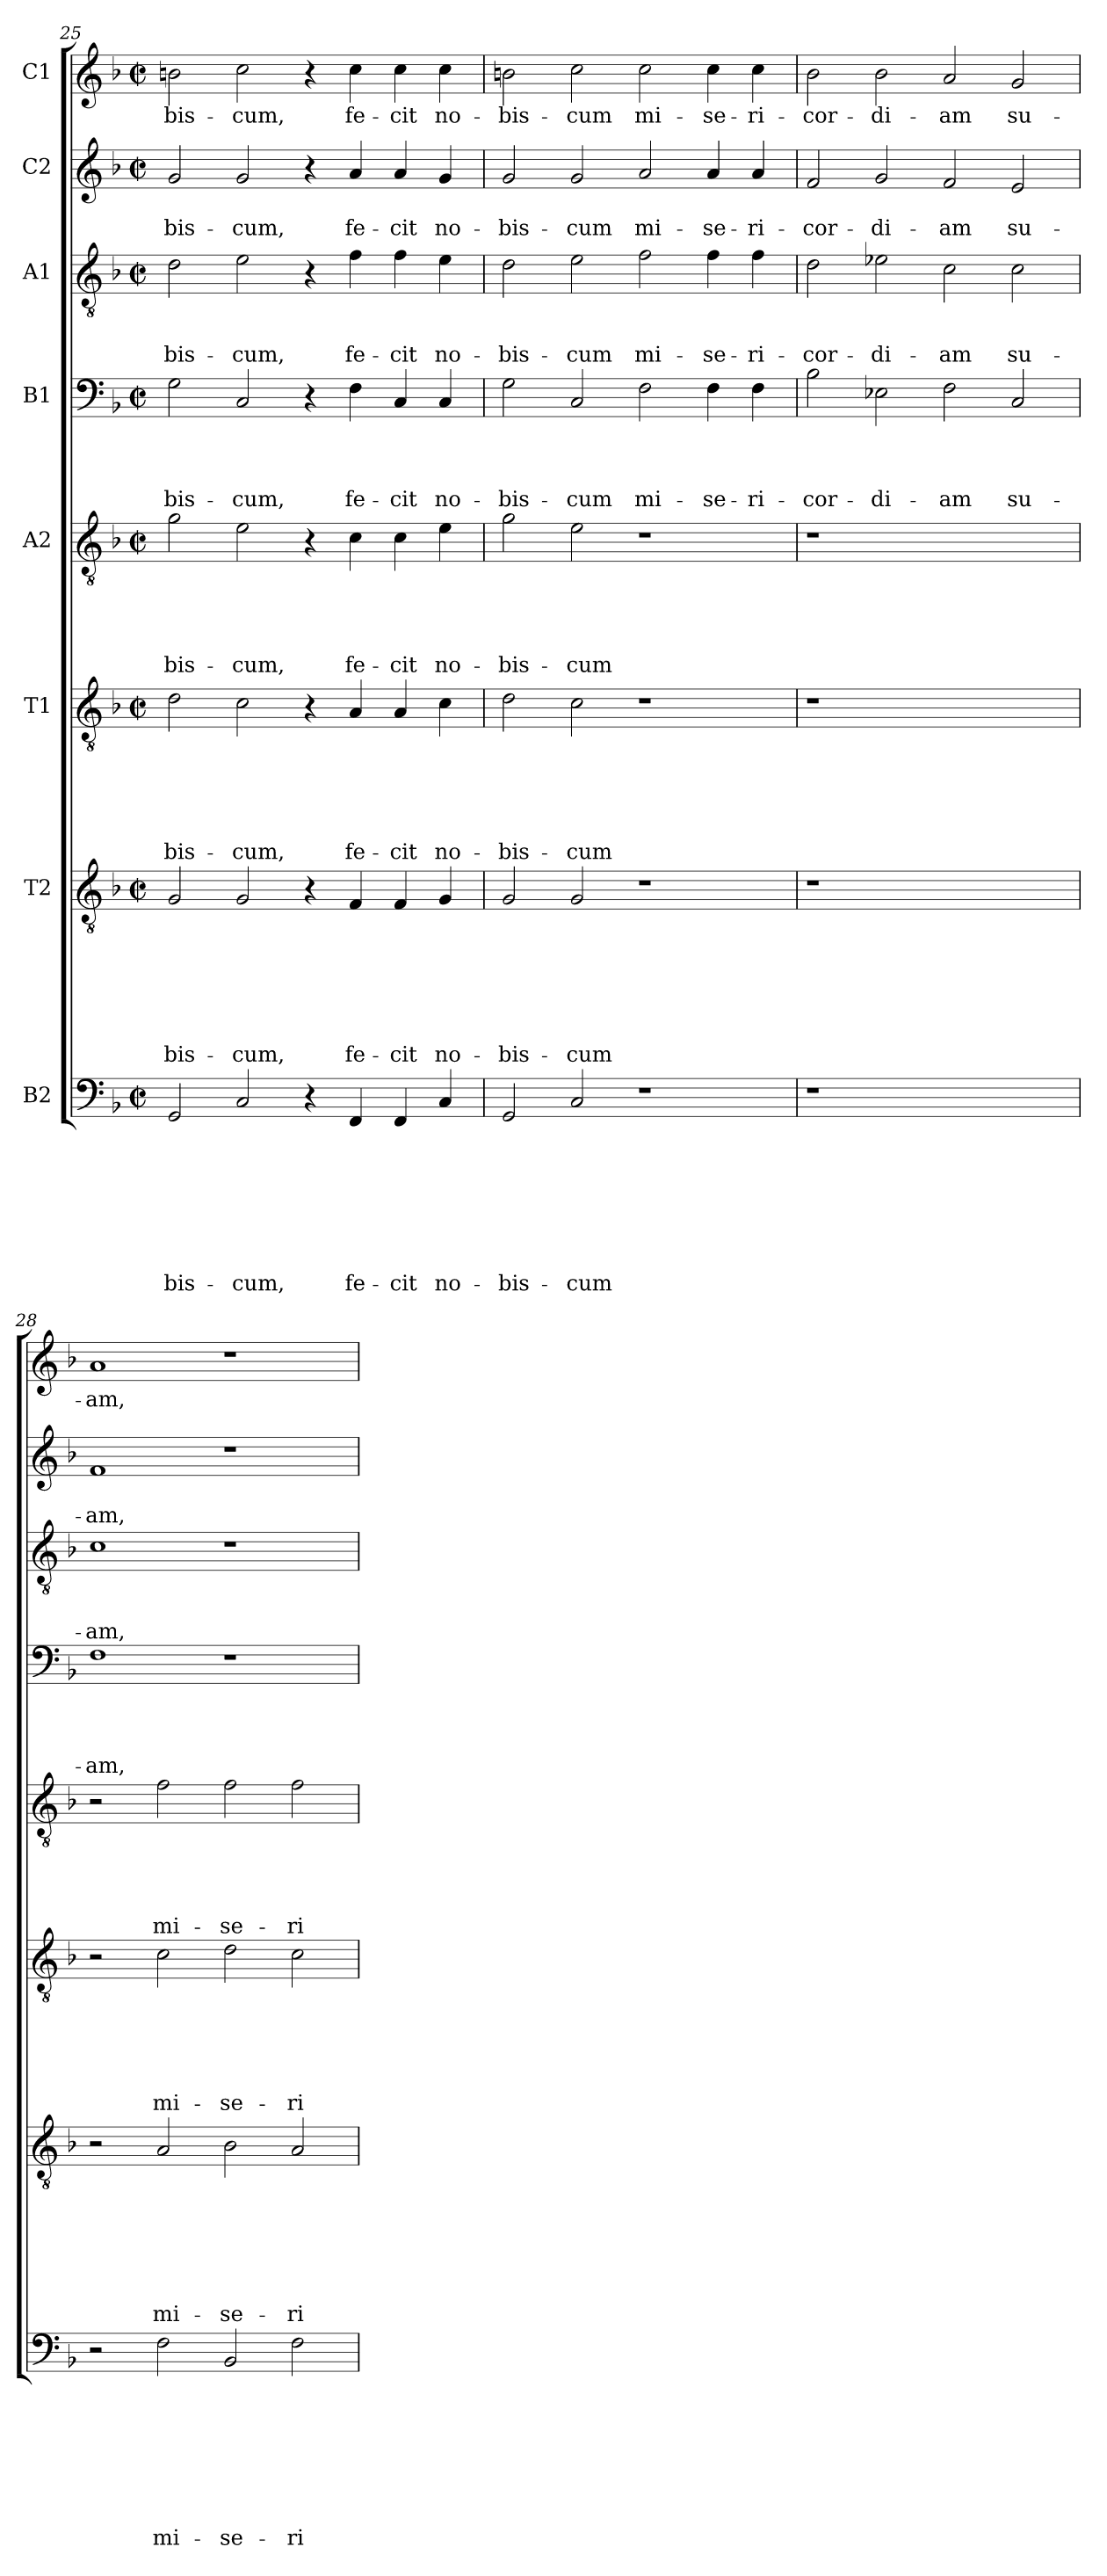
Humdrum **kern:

**kern	**text	**text	**text	**text	**text	**text	**text	**text	**kern	**text	**text	**text	**text	**text	**text	**text	**kern	**text	**text	**text	**text	**text	**text	**kern	**text	**text	**text	**text	**text	**kern	**text	**text	**text	**text	**kern	**text	**text	**text	**kern	**text	**text	**kern	**text
*part8	*part8	*part8	*part8	*part8	*part8	*part8	*part8	*part8	*part7	*part7	*part7	*part7	*part7	*part7	*part7	*part7	*part6	*part6	*part6	*part6	*part6	*part6	*part6	*part5	*part5	*part5	*part5	*part5	*part5	*part4	*part4	*part4	*part4	*part4	*part3	*part3	*part3	*part3	*part2	*part2	*part2	*part1	*part1
*staff8	*staff8	*staff8	*staff8	*staff8	*staff8	*staff8	*staff8	*staff8	*staff7	*staff7	*staff7	*staff7	*staff7	*staff7	*staff7	*staff7	*staff6	*staff6	*staff6	*staff6	*staff6	*staff6	*staff6	*staff5	*staff5	*staff5	*staff5	*staff5	*staff5	*staff4	*staff4	*staff4	*staff4	*staff4	*staff3	*staff3	*staff3	*staff3	*staff2	*staff2	*staff2	*staff1	*staff1
*I"B2	*	*	*	*	*	*	*	*	*I"T2	*	*	*	*	*	*	*	*I"T1	*	*	*	*	*	*	*I"A2	*	*	*	*	*	*I"B1	*	*	*	*	*I"A1	*	*	*	*I"C2	*	*	*I"C1	*
!!LO:PB:g=z
*clefF4	*	*	*	*	*	*	*	*	*clefGv2	*	*	*	*	*	*	*	*clefGv2	*	*	*	*	*	*	*clefGv2	*	*	*	*	*	*clefF4	*	*	*	*	*clefGv2	*	*	*	*clefG2	*	*	*clefG2	*
*k[b-]	*	*	*	*	*	*	*	*	*k[b-]	*	*	*	*	*	*	*	*k[b-]	*	*	*	*	*	*	*k[b-]	*	*	*	*	*	*k[b-]	*	*	*	*	*k[b-]	*	*	*	*k[b-]	*	*	*k[b-]	*
*d:	*	*	*	*	*	*	*	*	*d:	*	*	*	*	*	*	*	*d:	*	*	*	*	*	*	*d:	*	*	*	*	*	*d:	*	*	*	*	*d:	*	*	*	*d:	*	*	*d:	*
*M2/2	*	*	*	*	*	*	*	*	*M2/2	*	*	*	*	*	*	*	*M2/2	*	*	*	*	*	*	*M2/2	*	*	*	*	*	*M2/2	*	*	*	*	*M2/2	*	*	*	*M2/2	*	*	*M2/2	*
*met(c|)	*	*	*	*	*	*	*	*	*met(c|)	*	*	*	*	*	*	*	*met(c|)	*	*	*	*	*	*	*met(c|)	*	*	*	*	*	*met(c|)	*	*	*	*	*met(c|)	*	*	*	*met(c|)	*	*	*met(c|)	*
=25	=25	=25	=25	=25	=25	=25	=25	=25	=25	=25	=25	=25	=25	=25	=25	=25	=25	=25	=25	=25	=25	=25	=25	=25	=25	=25	=25	=25	=25	=25	=25	=25	=25	=25	=25	=25	=25	=25	=25	=25	=25	=25	=25
!	!	!	!	!	!	!	!	!LO:LY:b	!	!	!	!	!	!	!	!LO:LY:b	!	!	!	!	!	!	!LO:LY:b	!	!	!	!	!	!LO:LY:b	!	!	!	!	!LO:LY:b	!	!	!	!LO:LY:b	!	!	!LO:LY:b	!	!LO:LY:b
2GG/	.	.	.	.	.	.	.	-bis-	2G/	.	.	.	.	.	.	-bis-	2d\	.	.	.	.	.	-bis-	2g\	.	.	.	.	-bis-	2G\	.	.	.	-bis-	2d\	.	.	-bis-	2g/	.	-bis-	2bn\	-bis-
!	!	!	!	!	!	!	!	!LO:LY:b	!	!	!	!	!	!	!	!LO:LY:b	!	!	!	!	!	!	!LO:LY:b	!	!	!	!	!	!LO:LY:b	!	!	!	!	!LO:LY:b	!	!	!	!LO:LY:b	!	!	!LO:LY:b	!	!LO:LY:b
2C/	.	.	.	.	.	.	.	-cum,	2G/	.	.	.	.	.	.	-cum,	2c\	.	.	.	.	.	-cum,	2e\	.	.	.	.	-cum,	2C/	.	.	.	-cum,	2e\	.	.	-cum,	2g/	.	-cum,	2cc\	-cum,
4r	.	.	.	.	.	.	.	.	4r	.	.	.	.	.	.	.	4r	.	.	.	.	.	.	4r	.	.	.	.	.	4r	.	.	.	.	4r	.	.	.	4r	.	.	4r	.
!	!	!	!	!	!	!	!	!LO:LY:b	!	!	!	!	!	!	!	!LO:LY:b	!	!	!	!	!	!	!LO:LY:b	!	!	!	!	!	!LO:LY:b	!	!	!	!	!LO:LY:b	!	!	!	!LO:LY:b	!	!	!LO:LY:b	!	!LO:LY:b
4FF/	.	.	.	.	.	.	.	fe-	4F/	.	.	.	.	.	.	fe-	4A/	.	.	.	.	.	fe-	4c\	.	.	.	.	fe-	4F\	.	.	.	fe-	4f\	.	.	fe-	4a/	.	fe-	4cc\	fe-
!	!	!	!	!	!	!	!	!LO:LY:b	!	!	!	!	!	!	!	!LO:LY:b	!	!	!	!	!	!	!LO:LY:b	!	!	!	!	!	!LO:LY:b	!	!	!	!	!LO:LY:b	!	!	!	!LO:LY:b	!	!	!LO:LY:b	!	!LO:LY:b
4FF/	.	.	.	.	.	.	.	-cit	4F/	.	.	.	.	.	.	-cit	4A/	.	.	.	.	.	-cit	4c\	.	.	.	.	-cit	4C/	.	.	.	-cit	4f\	.	.	-cit	4a/	.	-cit	4cc\	-cit
!	!	!	!	!	!	!	!	!LO:LY:b	!	!	!	!	!	!	!	!LO:LY:b	!	!	!	!	!	!	!LO:LY:b	!	!	!	!	!	!LO:LY:b	!	!	!	!	!LO:LY:b	!	!	!	!LO:LY:b	!	!	!LO:LY:b	!	!LO:LY:b
4C/	.	.	.	.	.	.	.	no-	4G/	.	.	.	.	.	.	no-	4c\	.	.	.	.	.	no-	4e\	.	.	.	.	no-	4C/	.	.	.	no-	4e\	.	.	no-	4g/	.	no-	4cc\	no-
=26	=26	=26	=26	=26	=26	=26	=26	=26	=26	=26	=26	=26	=26	=26	=26	=26	=26	=26	=26	=26	=26	=26	=26	=26	=26	=26	=26	=26	=26	=26	=26	=26	=26	=26	=26	=26	=26	=26	=26	=26	=26	=26	=26
!	!	!	!	!	!	!	!	!LO:LY:b	!	!	!	!	!	!	!	!LO:LY:b	!	!	!	!	!	!	!LO:LY:b	!	!	!	!	!	!LO:LY:b	!	!	!	!	!LO:LY:b	!	!	!	!LO:LY:b	!	!	!LO:LY:b	!	!LO:LY:b
2GG/	.	.	.	.	.	.	.	-bis-	2G/	.	.	.	.	.	.	-bis-	2d\	.	.	.	.	.	-bis-	2g\	.	.	.	.	-bis-	2G\	.	.	.	-bis-	2d\	.	.	-bis-	2g/	.	-bis-	2bn\	-bis-
!	!	!	!	!	!	!	!	!LO:LY:b	!	!	!	!	!	!	!	!LO:LY:b	!	!	!	!	!	!	!LO:LY:b	!	!	!	!	!	!LO:LY:b	!	!	!	!	!LO:LY:b	!	!	!	!LO:LY:b	!	!	!LO:LY:b	!	!LO:LY:b
2C/	.	.	.	.	.	.	.	-cum	2G/	.	.	.	.	.	.	-cum	2c\	.	.	.	.	.	-cum	2e\	.	.	.	.	-cum	2C/	.	.	.	-cum	2e\	.	.	-cum	2g/	.	-cum	2cc\	-cum
!	!	!	!	!	!	!	!	!	!	!	!	!	!	!	!	!	!	!	!	!	!	!	!	!	!	!	!	!	!	!	!	!	!	!LO:LY:b	!	!	!	!LO:LY:b	!	!	!LO:LY:b	!	!LO:LY:b
1r	.	.	.	.	.	.	.	.	1r	.	.	.	.	.	.	.	1r	.	.	.	.	.	.	1r	.	.	.	.	.	2F\	.	.	.	mi-	2f\	.	.	mi-	2a/	.	mi-	2cc\	mi-
!	!	!	!	!	!	!	!	!	!	!	!	!	!	!	!	!	!	!	!	!	!	!	!	!	!	!	!	!	!	!	!	!	!	!LO:LY:b	!	!	!	!LO:LY:b	!	!	!LO:LY:b	!	!LO:LY:b
.	.	.	.	.	.	.	.	.	.	.	.	.	.	.	.	.	.	.	.	.	.	.	.	.	.	.	.	.	.	4F\	.	.	.	-se-	4f\	.	.	-se-	4a/	.	-se-	4cc\	-se-
!	!	!	!	!	!	!	!	!	!	!	!	!	!	!	!	!	!	!	!	!	!	!	!	!	!	!	!	!	!	!	!	!	!	!LO:LY:b	!	!	!	!LO:LY:b	!	!	!LO:LY:b	!	!LO:LY:b
.	.	.	.	.	.	.	.	.	.	.	.	.	.	.	.	.	.	.	.	.	.	.	.	.	.	.	.	.	.	4F\	.	.	.	-ri-	4f\	.	.	-ri-	4a/	.	-ri-	4cc\	-ri-
=27	=27	=27	=27	=27	=27	=27	=27	=27	=27	=27	=27	=27	=27	=27	=27	=27	=27	=27	=27	=27	=27	=27	=27	=27	=27	=27	=27	=27	=27	=27	=27	=27	=27	=27	=27	=27	=27	=27	=27	=27	=27	=27	=27
!	!	!	!	!	!	!	!	!	!	!	!	!	!	!	!	!	!	!	!	!	!	!	!	!	!	!	!	!	!	!	!	!	!	!LO:LY:b	!	!	!	!LO:LY:b	!	!	!LO:LY:b	!	!LO:LY:b
1r	.	.	.	.	.	.	.	.	1r	.	.	.	.	.	.	.	1r	.	.	.	.	.	.	1r	.	.	.	.	.	2B-\	.	.	.	-cor-	2d\	.	.	-cor-	2f/	.	-cor-	2b-\	-cor-
!	!	!	!	!	!	!	!	!	!	!	!	!	!	!	!	!	!	!	!	!	!	!	!	!	!	!	!	!	!	!	!	!	!	!LO:LY:b	!	!	!	!LO:LY:b	!	!	!LO:LY:b	!	!LO:LY:b
.	.	.	.	.	.	.	.	.	.	.	.	.	.	.	.	.	.	.	.	.	.	.	.	.	.	.	.	.	.	2E-X\	.	.	.	-di-	2e-X\	.	.	-di-	2g/	.	-di-	2b-\	-di-
!	!	!	!	!	!	!	!	!	!	!	!	!	!	!	!	!	!	!	!	!	!	!	!	!	!	!	!	!	!	!	!	!	!	!LO:LY:b	!	!	!	!LO:LY:b	!	!	!LO:LY:b	!	!LO:LY:b
1ryy	.	.	.	.	.	.	.	.	1ryy	.	.	.	.	.	.	.	1ryy	.	.	.	.	.	.	1ryy	.	.	.	.	.	2F\	.	.	.	-am	2c\	.	.	-am	2f/	.	-am	2a/	-am
!	!	!	!	!	!	!	!	!	!	!	!	!	!	!	!	!	!	!	!	!	!	!	!	!	!	!	!	!	!	!	!	!	!	!LO:LY:b	!	!	!	!LO:LY:b	!	!	!LO:LY:b	!	!LO:LY:b
.	.	.	.	.	.	.	.	.	.	.	.	.	.	.	.	.	.	.	.	.	.	.	.	.	.	.	.	.	.	2C/	.	.	.	su-	2c\	.	.	su-	2e/	.	su-	2g/	su-
=28	=28	=28	=28	=28	=28	=28	=28	=28	=28	=28	=28	=28	=28	=28	=28	=28	=28	=28	=28	=28	=28	=28	=28	=28	=28	=28	=28	=28	=28	=28	=28	=28	=28	=28	=28	=28	=28	=28	=28	=28	=28	=28	=28
!	!	!	!	!	!	!	!	!	!	!	!	!	!	!	!	!	!	!	!	!	!	!	!	!	!	!	!	!	!	!	!	!	!	!LO:LY:b	!	!	!	!LO:LY:b	!	!	!LO:LY:b	!	!LO:LY:b
2r	.	.	.	.	.	.	.	.	2r	.	.	.	.	.	.	.	2r	.	.	.	.	.	.	2r	.	.	.	.	.	1F	.	.	.	-am,	1c	.	.	-am,	1f	.	-am,	1a	-am,
!	!	!	!	!	!	!	!	!LO:LY:b	!	!	!	!	!	!	!	!LO:LY:b	!	!	!	!	!	!	!LO:LY:b	!	!	!	!	!	!LO:LY:b	!	!	!	!	!	!	!	!	!	!	!	!	!	!
2F\	.	.	.	.	.	.	.	mi-	2A/	.	.	.	.	.	.	mi-	2c\	.	.	.	.	.	mi-	2f\	.	.	.	.	mi-	.	.	.	.	.	.	.	.	.	.	.	.	.	.
!	!	!	!	!	!	!	!	!LO:LY:b	!	!	!	!	!	!	!	!LO:LY:b	!	!	!	!	!	!	!LO:LY:b	!	!	!	!	!	!LO:LY:b	!	!	!	!	!	!	!	!	!	!	!	!	!	!
2BB-/	.	.	.	.	.	.	.	-se-	2B-\	.	.	.	.	.	.	-se-	2d\	.	.	.	.	.	-se-	2f\	.	.	.	.	-se-	1r	.	.	.	.	1r	.	.	.	1r	.	.	1r	.
!	!	!	!	!	!	!	!	!LO:LY:b	!	!	!	!	!	!	!	!LO:LY:b	!	!	!	!	!	!	!LO:LY:b	!	!	!	!	!	!LO:LY:b	!	!	!	!	!	!	!	!	!	!	!	!	!	!
2F\	.	.	.	.	.	.	.	-ri-	2A/	.	.	.	.	.	.	-ri-	2c\	.	.	.	.	.	-ri-	2f\	.	.	.	.	-ri-	.	.	.	.	.	.	.	.	.	.	.	.	.	.
=	=	=	=	=	=	=	=	=	=	=	=	=	=	=	=	=	=	=	=	=	=	=	=	=	=	=	=	=	=	=	=	=	=	=	=	=	=	=	=	=	=	=	=
*-	*-	*-	*-	*-	*-	*-	*-	*-	*-	*-	*-	*-	*-	*-	*-	*-	*-	*-	*-	*-	*-	*-	*-	*-	*-	*-	*-	*-	*-	*-	*-	*-	*-	*-	*-	*-	*-	*-	*-	*-	*-	*-	*-
